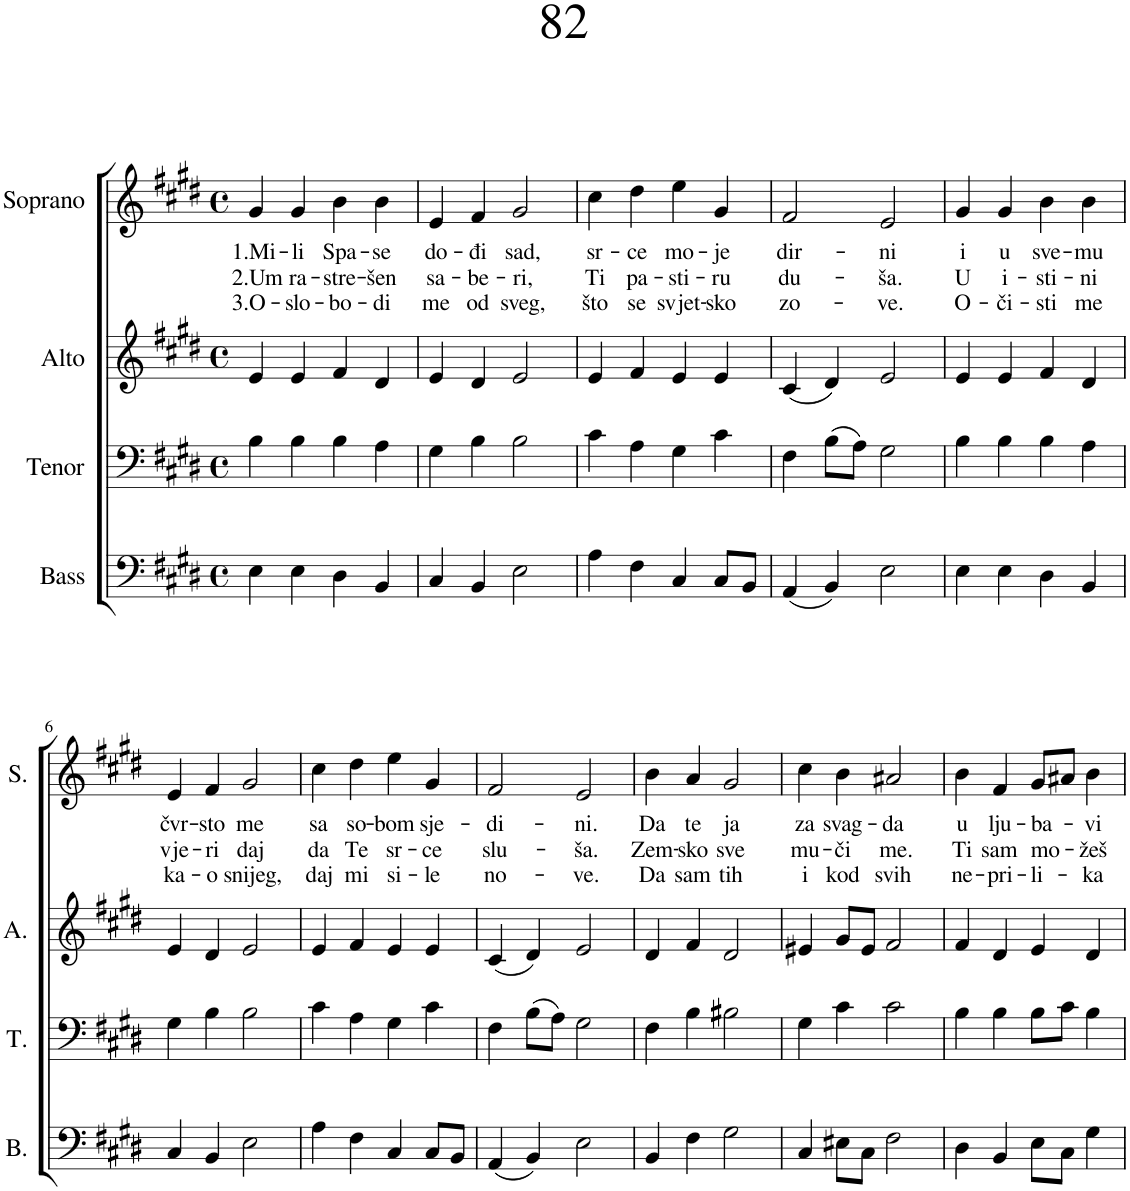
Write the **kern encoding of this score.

**kern	**kern	**kern	**kern	**text	**text	**text
*part4	*part3	*part2	*part1	*part1	*part1	*part1
*staff4	*staff3	*staff2	*staff1	*staff1	*staff1	*staff1
*I"Bass	*I"Tenor	*I"Alto	*I"Soprano	*	*	*
*I'B.	*I'T.	*I'A.	*I'S.	*	*	*
*clefF4	*clefF4	*clefG2	*clefG2	*	*	*
*k[f#c#g#d#]	*k[f#c#g#d#]	*k[f#c#g#d#]	*k[f#c#g#d#]	*	*	*
*M4/4	*M4/4	*M4/4	*M4/4	*	*	*
*met(c)	*met(c)	*met(c)	*met(c)	*	*	*
=1	=1	=1	=1	=1	=1	=1
!	!	!	!	!LO:LY:b	!LO:LY:b	!LO:LY:b
4E\	4B\	4e/	4g#/	1.Mi-	2.Um	3.O-
!	!	!	!	!LO:LY:b	!LO:LY:b	!LO:LY:b
4E\	4B\	4e/	4g#/	-li	ra-	-slo-
!	!	!	!	!LO:LY:b	!LO:LY:b	!LO:LY:b
4D#\	4B\	4f#/	4b\	Spa-	-stre-	-bo-
!	!	!	!	!LO:LY:b	!LO:LY:b	!LO:LY:b
4BB/	4A\	4d#/	4b\	-se	-šen	-di
=2	=2	=2	=2	=2	=2	=2
!	!	!	!	!LO:LY:b	!LO:LY:b	!LO:LY:b
4C#/	4G#\	4e/	4e/	do-	sa-	me
!	!	!	!	!LO:LY:b	!LO:LY:b	!LO:LY:b
4BB/	4B\	4d#/	4f#/	-đi	-be-	od
!	!	!	!	!LO:LY:b	!LO:LY:b	!LO:LY:b
2E\	2B\	2e/	2g#/	sad,	-ri,	sveg,
=3	=3	=3	=3	=3	=3	=3
!	!	!	!	!LO:LY:b	!LO:LY:b	!LO:LY:b
4A\	4c#\	4e/	4cc#\	sr-	Ti	što
!	!	!	!	!LO:LY:b	!LO:LY:b	!LO:LY:b
4F#\	4A\	4f#/	4dd#\	-ce	pa-	se
!	!	!	!	!LO:LY:b	!LO:LY:b	!LO:LY:b
4C#/	4G#\	4e/	4ee\	mo-	-sti-	svjet-
!	!	!	!	!LO:LY:b	!LO:LY:b	!LO:LY:b
8C#/L	4c#\	4e/	4g#/	-je	-ru	-sko
8BB/J	.	.	.	.	.	.
=4	=4	=4	=4	=4	=4	=4
!	!	!	!	!LO:LY:b	!LO:LY:b	!LO:LY:b
(4AA/	4F#\	(4c#/	2f#/	dir-	du-	zo-
4BB/)	(8B\L	4d#/)	.	.	.	.
.	8A\J)	.	.	.	.	.
!	!	!	!	!LO:LY:b	!LO:LY:b	!LO:LY:b
2E\	2G#\	2e/	2e/	-ni	-ša.	-ve.
=5	=5	=5	=5	=5	=5	=5
!	!	!	!	!LO:LY:b	!LO:LY:b	!LO:LY:b
4E\	4B\	4e/	4g#/	i	U	O-
!	!	!	!	!LO:LY:b	!LO:LY:b	!LO:LY:b
4E\	4B\	4e/	4g#/	u	i-	-či-
!	!	!	!	!LO:LY:b	!LO:LY:b	!LO:LY:b
4D#\	4B\	4f#/	4b\	sve-	-sti-	-sti
!	!	!	!	!LO:LY:b	!LO:LY:b	!LO:LY:b
4BB/	4A\	4d#/	4b\	-mu	-ni	me
!!LO:LB:g=z
=6	=6	=6	=6	=6	=6	=6
!	!	!	!	!LO:LY:b	!LO:LY:b	!LO:LY:b
4C#/	4G#\	4e/	4e/	čvr-	vje-	ka-
!	!	!	!	!LO:LY:b	!LO:LY:b	!LO:LY:b
4BB/	4B\	4d#/	4f#/	-sto	-ri	-o
!	!	!	!	!LO:LY:b	!LO:LY:b	!LO:LY:b
2E\	2B\	2e/	2g#/	me	daj	snijeg,
=7	=7	=7	=7	=7	=7	=7
!	!	!	!	!LO:LY:b	!LO:LY:b	!LO:LY:b
4A\	4c#\	4e/	4cc#\	sa	da	daj
!	!	!	!	!LO:LY:b	!LO:LY:b	!LO:LY:b
4F#\	4A\	4f#/	4dd#\	so-	Te	mi
!	!	!	!	!LO:LY:b	!LO:LY:b	!LO:LY:b
4C#/	4G#\	4e/	4ee\	-bom	sr-	si-
!	!	!	!	!LO:LY:b	!LO:LY:b	!LO:LY:b
8C#/L	4c#\	4e/	4g#/	sje-	-ce	-le
8BB/J	.	.	.	.	.	.
=8	=8	=8	=8	=8	=8	=8
!	!	!	!	!LO:LY:b	!LO:LY:b	!LO:LY:b
(4AA/	4F#\	(4c#/	2f#/	-di-	slu-	no-
4BB/)	(8B\L	4d#/)	.	.	.	.
.	8A\J)	.	.	.	.	.
!	!	!	!	!LO:LY:b	!LO:LY:b	!LO:LY:b
2E\	2G#\	2e/	2e/	-ni.	-ša.	-ve.
=9	=9	=9	=9	=9	=9	=9
!	!	!	!	!LO:LY:b	!LO:LY:b	!LO:LY:b
4BB/	4F#\	4d#/	4b\	Da	Zem-	Da
!	!	!	!	!LO:LY:b	!LO:LY:b	!LO:LY:b
4F#\	4B\	4f#/	4a/	te	-sko	sam
!	!	!	!	!LO:LY:b	!LO:LY:b	!LO:LY:b
2G#\	2B#X\	2d#/	2g#/	ja	sve	tih
=10	=10	=10	=10	=10	=10	=10
!	!	!	!	!LO:LY:b	!LO:LY:b	!LO:LY:b
4C#/	4G#\	4e#X/	4cc#\	za	mu-	i
!	!	!	!	!LO:LY:b	!LO:LY:b	!LO:LY:b
8E#X\L	4c#\	8g#/L	4b\	svag-	-či	kod
8C#\J	.	8e#/J	.	.	.	.
!	!	!	!	!LO:LY:b	!LO:LY:b	!LO:LY:b
2F#\	2c#\	2f#/	2a#X/	-da	me.	svih
=11	=11	=11	=11	=11	=11	=11
!	!	!	!	!LO:LY:b	!LO:LY:b	!LO:LY:b
4D#\	4B\	4f#/	4b\	u	Ti	ne-
!	!	!	!	!LO:LY:b	!LO:LY:b	!LO:LY:b
4BB/	4B\	4d#/	4f#/	lju-	sam	-pri-
!	!	!	!	!LO:LY:b	!LO:LY:b	!LO:LY:b
8E\L	8B\L	4e/	8g#/L	-ba-	mo-	-li-
8C#\J	8c#\J	.	8a#X/J	.	.	.
!	!	!	!	!LO:LY:b	!LO:LY:b	!LO:LY:b
4G#\	4B\	4d#/	4b\	-vi	-žeš	-ka
=	=	=	=	=	=	=
*-	*-	*-	*-	*-	*-	*-
